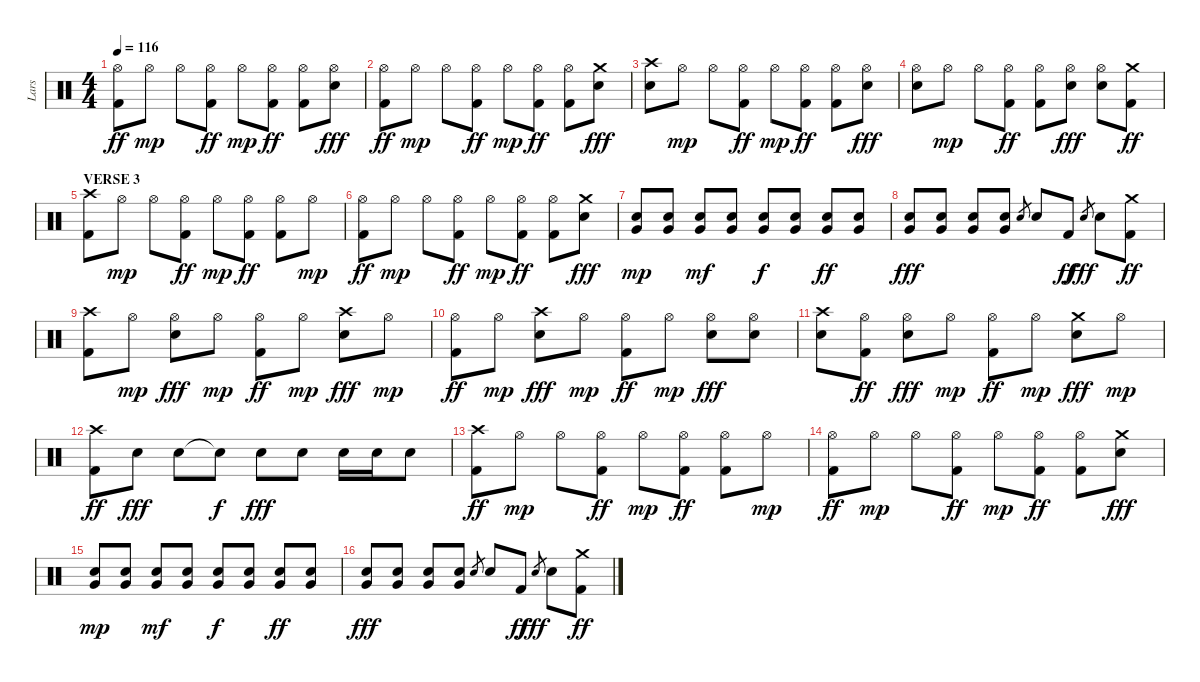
\track ("Lars" "Lars") {instrument percussion}
\staff {score}
\articulation defaults
\ts (4 4)
\tempo 116
\clef neutral
\ks c
("Hi-Hat (open)" "Kick (hit) 2").8{dy ff} "Hi-Hat (open)".8{dy mp} "Hi-Hat (open)".8 ("Hi-Hat (open)" "Kick (hit) 2").8{dy ff} "Hi-Hat (open)".8{dy mp} ("Hi-Hat (open)" "Kick (hit) 2").8{dy ff} ("Hi-Hat (open)" "Kick (hit) 2").8 ("Hi-Hat (open)" "Electric Snare (hit)").8{dy fff} |
("Hi-Hat (open)" "Kick (hit) 2").8{dy ff} "Hi-Hat (open)".8{dy mp} "Hi-Hat (open)".8 ("Hi-Hat (open)" "Kick (hit) 2").8{dy ff} "Hi-Hat (open)".8{dy mp} ("Hi-Hat (open)" "Kick (hit) 2").8{dy ff} ("Hi-Hat (open)" "Kick (hit) 2").8 ("Crash medium (hit)" "Electric Snare (hit)").8{dy fff} |
("Crash high (hit)" "Electric Snare (hit)").8 "Hi-Hat (open)".8{dy mp} "Hi-Hat (open)".8 ("Hi-Hat (open)" "Kick (hit) 2").8{dy ff} "Hi-Hat (open)".8{dy mp} ("Hi-Hat (open)" "Kick (hit) 2").8{dy ff} ("Hi-Hat (open)" "Kick (hit) 2").8 ("Hi-Hat (open)" "Electric Snare (hit)").8{dy fff} |
("Hi-Hat (open)" "Electric Snare (hit)").8 "Hi-Hat (open)".8{dy mp} "Hi-Hat (open)".8 ("Hi-Hat (open)" "Kick (hit) 2").8{dy ff} ("Hi-Hat (open)" "Kick (hit) 2").8 ("Hi-Hat (open)" "Electric Snare (hit)").8{dy fff} ("Hi-Hat (open)" "Electric Snare (hit)").8 ("Crash medium (hit)" "Kick (hit) 2").8{dy ff} |
\section ("" "VERSE 3")
("Crash high (hit)" "Kick (hit) 2").8 "Hi-Hat (open)".8{dy mp} "Hi-Hat (open)".8 ("Hi-Hat (open)" "Kick (hit) 2").8{dy ff} "Hi-Hat (open)".8{dy mp} ("Hi-Hat (open)" "Kick (hit) 2").8{dy ff} ("Hi-Hat (open)" "Kick (hit) 2").8 "Hi-Hat (open)".8{dy mp} |
("Hi-Hat (open)" "Kick (hit) 2").8{dy ff} "Hi-Hat (open)".8{dy mp} "Hi-Hat (open)".8 ("Hi-Hat (open)" "Kick (hit) 2").8{dy ff} "Hi-Hat (open)".8{dy mp} ("Hi-Hat (open)" "Kick (hit) 2").8{dy ff} ("Hi-Hat (open)" "Kick (hit) 2").8 ("Crash medium (hit)" "Electric Snare (hit)").8{dy fff} |
("Very Low Tom (hit)" "Electric Snare (hit)").8{dy mp} ("Very Low Tom (hit)" "Electric Snare (hit)").8 ("Very Low Tom (hit)" "Electric Snare (hit)").8{dy mf} ("Very Low Tom (hit)" "Electric Snare (hit)").8 ("Very Low Tom (hit)" "Electric Snare (hit)").8{dy f} ("Very Low Tom (hit)" "Electric Snare (hit)").8 ("Very Low Tom (hit)" "Electric Snare (hit)").8{dy ff} ("Very Low Tom (hit)" "Electric Snare (hit)").8 |
("Very Low Tom (hit)" "Electric Snare (hit)").8{dy fff} ("Very Low Tom (hit)" "Electric Snare (hit)").8 ("Very Low Tom (hit)" "Electric Snare (hit)").8 ("Very Low Tom (hit)" "Electric Snare (hit)").8 "Electric Snare (hit)".8{gr} "Electric Snare (hit)".8 "Kick (hit) 2".8{dy ff} "Electric Snare (hit)".8{gr dy fff} "Electric Snare (hit)".8 ("Crash medium (hit)" "Kick (hit) 2").8{dy ff} |
("Crash high (hit)" "Kick (hit) 2").8 "Hi-Hat (open)".8{dy mp} ("Hi-Hat (open)" "Electric Snare (hit)").8{dy fff} "Hi-Hat (open)".8{dy mp} ("Hi-Hat (open)" "Kick (hit) 2").8{dy ff} "Hi-Hat (open)".8{dy mp} ("Crash high (hit)" "Electric Snare (hit)").8{dy fff} "Hi-Hat (open)".8{dy mp} |
("Hi-Hat (open)" "Kick (hit) 2").8{dy ff} "Hi-Hat (open)".8{dy mp} ("Crash high (hit)" "Electric Snare (hit)").8{dy fff} "Hi-Hat (open)".8{dy mp} ("Hi-Hat (open)" "Kick (hit) 2").8{dy ff} "Hi-Hat (open)".8{dy mp} ("Hi-Hat (open)" "Electric Snare (hit)").8{dy fff} ("Hi-Hat (open)" "Electric Snare (hit)").8 |
("Crash high (hit)" "Electric Snare (hit)").8 ("Hi-Hat (open)" "Kick (hit) 2").8{dy ff} ("Hi-Hat (open)" "Electric Snare (hit)").8{dy fff} "Hi-Hat (open)".8{dy mp} ("Hi-Hat (open)" "Kick (hit) 2").8{dy ff} "Hi-Hat (open)".8{dy mp} ("Crash medium (hit)" "Electric Snare (hit)").8{dy fff} "Hi-Hat (open)".8{dy mp} |
("Crash high (hit)" "Kick (hit) 2").8{dy ff} "Electric Snare (hit)".8{dy fff} "Electric Snare (hit)".8 "Electric Snare (hit)"{t}.8{dy f} "Electric Snare (hit)".8{dy fff} "Electric Snare (hit)".8 "Electric Snare (hit)".16 "Electric Snare (hit)".16 "Electric Snare (hit)".8 |
("Crash high (hit)" "Kick (hit) 2").8{dy ff} "Hi-Hat (open)".8{dy mp} "Hi-Hat (open)".8 ("Hi-Hat (open)" "Kick (hit) 2").8{dy ff} "Hi-Hat (open)".8{dy mp} ("Hi-Hat (open)" "Kick (hit) 2").8{dy ff} ("Hi-Hat (open)" "Kick (hit) 2").8 "Hi-Hat (open)".8{dy mp} |
("Hi-Hat (open)" "Kick (hit) 2").8{dy ff} "Hi-Hat (open)".8{dy mp} "Hi-Hat (open)".8 ("Hi-Hat (open)" "Kick (hit) 2").8{dy ff} "Hi-Hat (open)".8{dy mp} ("Hi-Hat (open)" "Kick (hit) 2").8{dy ff} ("Hi-Hat (open)" "Kick (hit) 2").8 ("Crash medium (hit)" "Electric Snare (hit)").8{dy fff} |
("Very Low Tom (hit)" "Electric Snare (hit)").8{dy mp} ("Very Low Tom (hit)" "Electric Snare (hit)").8 ("Very Low Tom (hit)" "Electric Snare (hit)").8{dy mf} ("Very Low Tom (hit)" "Electric Snare (hit)").8 ("Very Low Tom (hit)" "Electric Snare (hit)").8{dy f} ("Very Low Tom (hit)" "Electric Snare (hit)").8 ("Very Low Tom (hit)" "Electric Snare (hit)").8{dy ff} ("Very Low Tom (hit)" "Electric Snare (hit)").8 |
("Very Low Tom (hit)" "Electric Snare (hit)").8{dy fff} ("Very Low Tom (hit)" "Electric Snare (hit)").8 ("Very Low Tom (hit)" "Electric Snare (hit)").8 ("Very Low Tom (hit)" "Electric Snare (hit)").8 "Electric Snare (hit)".8{gr} "Electric Snare (hit)".8 "Kick (hit) 2".8{dy ff} "Electric Snare (hit)".8{gr dy fff} "Electric Snare (hit)".8 ("Crash medium (hit)" "Kick (hit) 2").8{dy ff}
